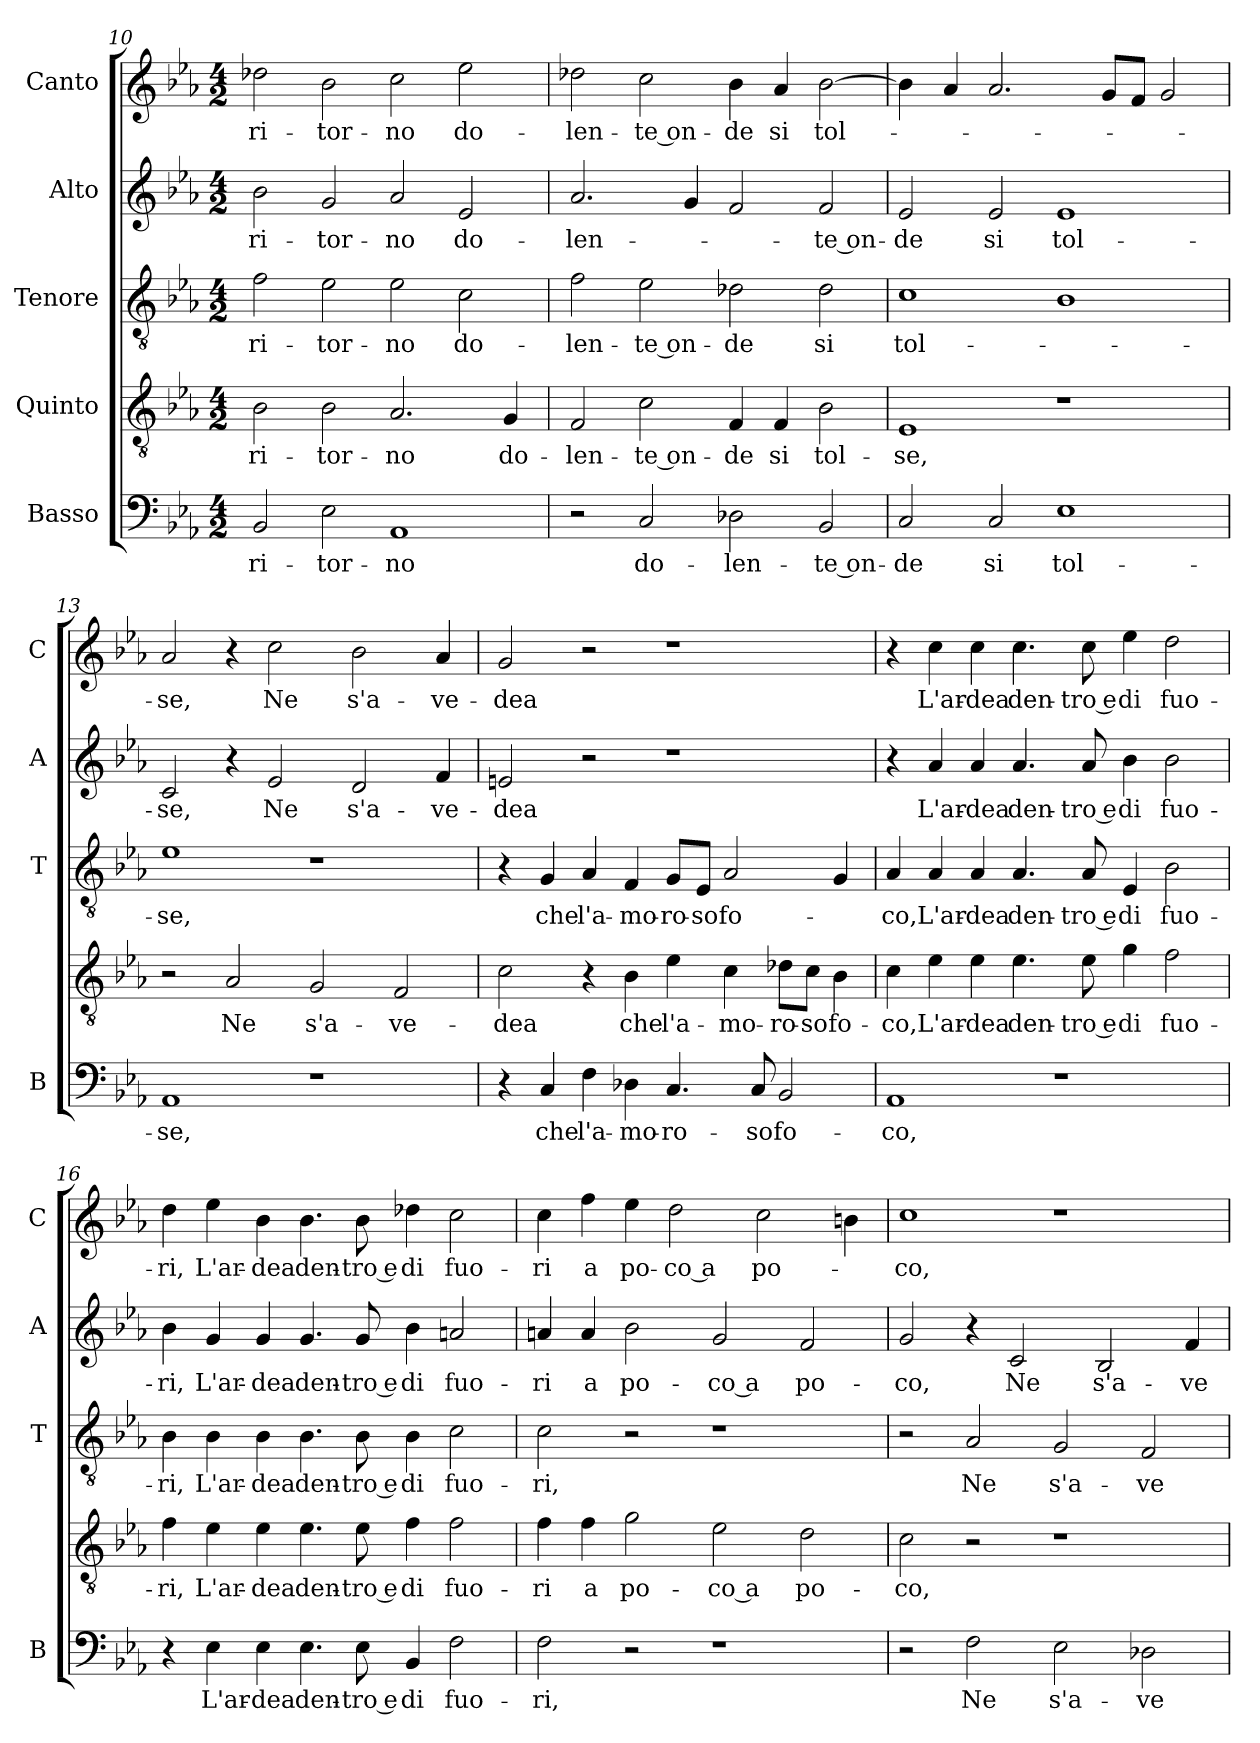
**kern	**text	**kern	**text	**kern	**text	**kern	**text	**kern	**text
*part5	*part5	*part4	*part4	*part3	*part3	*part2	*part2	*part1	*part1
*staff5	*staff5	*staff4	*staff4	*staff3	*staff3	*staff2	*staff2	*staff1	*staff1
*I"Basso	*	*I"Quinto	*	*I"Tenore	*	*I"Alto	*	*I"Canto	*
*I'B	*	*	*	*I'T	*	*I'A	*	*I'C	*
*clefF4	*	*clefGv2	*	*clefGv2	*	*clefG2	*	*clefG2	*
*k[b-e-a-]	*	*k[b-e-a-]	*	*k[b-e-a-]	*	*k[b-e-a-]	*	*k[b-e-a-]	*
*E-:	*	*E-:	*	*E-:	*	*E-:	*	*E-:	*
*M4/2	*	*M4/2	*	*M4/2	*	*M4/2	*	*M4/2	*
=10	=10	=10	=10	=10	=10	=10	=10	=10	=10
!	!LO:LY:b	!	!LO:LY:b	!	!LO:LY:b	!	!LO:LY:b	!	!LO:LY:b
2BB-/	ri-	2B-\	ri-	2f\	ri-	2b-\	ri-	2dd-X\	ri-
!	!LO:LY:b	!	!LO:LY:b	!	!LO:LY:b	!	!LO:LY:b	!	!LO:LY:b
2E-\	-tor-	2B-\	-tor-	2e-\	-tor-	2g/	-tor-	2b-\	-tor-
!	!LO:LY:b	!	!LO:LY:b	!	!LO:LY:b	!	!LO:LY:b	!	!LO:LY:b
1AA-	-no	2.A-/	-no	2e-\	-no	2a-/	-no	2cc\	-no
!	!	!	!	!	!LO:LY:b	!	!LO:LY:b	!	!LO:LY:b
.	.	.	.	2c\	do-	2e-/	do-	2ee-\	do-
!	!	!	!LO:LY:b	!	!	!	!	!	!
.	.	4G/	do-	.	.	.	.	.	.
=11	=11	=11	=11	=11	=11	=11	=11	=11	=11
!	!	!	!LO:LY:b	!	!LO:LY:b	!	!LO:LY:b	!	!LO:LY:b
2r	.	2F/	-len-	2f\	-len-	2.a-/	-len-	2dd-X\	-len-
!	!LO:LY:b	!	!LO:LY:b	!	!LO:LY:b	!	!	!	!LO:LY:b
2C/	do-	2c\	-te on-	2e-\	-te on-	.	.	2cc\	-te on-
.	.	.	.	.	.	4g/	.	.	.
!	!LO:LY:b	!	!LO:LY:b	!	!LO:LY:b	!	!	!	!LO:LY:b
2D-X\	-len-	4F/	-de	2d-X\	-de	2f/	.	4b-\	-de
!	!	!	!LO:LY:b	!	!	!	!	!	!LO:LY:b
.	.	4F/	si	.	.	.	.	4a-/	si
!	!LO:LY:b	!	!LO:LY:b	!	!LO:LY:b	!	!LO:LY:b	!	!LO:LY:b
2BB-/	-te on-	2B-\	tol-	2d-\	si	2f/	-te on-	[2b-\	tol-
=12	=12	=12	=12	=12	=12	=12	=12	=12	=12
!	!LO:LY:b	!	!LO:LY:b	!	!LO:LY:b	!	!LO:LY:b	!	!
2C/	-de	1E-	-se,	1c	tol-	2e-/	-de	4b-\]	.
.	.	.	.	.	.	.	.	4a-/	.
!	!LO:LY:b	!	!	!	!	!	!LO:LY:b	!	!
2C/	si	.	.	.	.	2e-/	si	2.a-/	.
!	!LO:LY:b	!	!	!	!	!	!LO:LY:b	!	!
1E-	tol-	1r	.	1B-	.	1e-	tol-	.	.
.	.	.	.	.	.	.	.	8g/L	.
.	.	.	.	.	.	.	.	8f/J	.
.	.	.	.	.	.	.	.	2g/	.
!!LO:LB:g=z
=13	=13	=13	=13	=13	=13	=13	=13	=13	=13
!	!LO:LY:b	!	!	!	!LO:LY:b	!	!LO:LY:b	!	!LO:LY:b
1AA-	-se,	2r	.	1e-	-se,	2c/	-se,	2a-/	-se,
!	!	!	!LO:LY:b	!	!	!	!	!	!
.	.	2A-/	Ne	.	.	4r	.	4r	.
!	!	!	!	!	!	!	!LO:LY:b	!	!LO:LY:b
.	.	.	.	.	.	2e-/	Ne	2cc\	Ne
!	!	!	!LO:LY:b	!	!	!	!	!	!
1r	.	2G/	s'a-	1r	.	.	.	.	.
!	!	!	!	!	!	!	!LO:LY:b	!	!LO:LY:b
.	.	.	.	.	.	2d/	s'a-	2b-\	s'a-
!	!	!	!LO:LY:b	!	!	!	!	!	!
.	.	2F/	-ve-	.	.	.	.	.	.
!	!	!	!	!	!	!	!LO:LY:b	!	!LO:LY:b
.	.	.	.	.	.	4f/	-ve-	4a-/	-ve-
=14	=14	=14	=14	=14	=14	=14	=14	=14	=14
!	!	!	!LO:LY:b	!	!	!	!LO:LY:b	!	!LO:LY:b
4r	.	2c\	-dea	4r	.	2en/	-dea	2g/	-dea
!	!LO:LY:b	!	!	!	!LO:LY:b	!	!	!	!
4C/	che	.	.	4G/	che	.	.	.	.
!	!LO:LY:b	!	!	!	!LO:LY:b	!	!	!	!
4F\	l'a-	4r	.	4A-/	l'a-	2r	.	2r	.
!	!LO:LY:b	!	!LO:LY:b	!	!LO:LY:b	!	!	!	!
4D-X\	-mo-	4B-\	che	4F/	-mo-	.	.	.	.
!	!LO:LY:b	!	!LO:LY:b	!	!LO:LY:b	!	!	!	!
4.C/	-ro-	4e-\	l'a-	8G/L	-ro-	1r	.	1r	.
!	!	!	!	!	!LO:LY:b	!	!	!	!
.	.	.	.	8E-/J	-so	.	.	.	.
!	!	!	!LO:LY:b	!	!LO:LY:b	!	!	!	!
.	.	4c\	-mo-	2A-/	fo-	.	.	.	.
!	!LO:LY:b	!	!	!	!	!	!	!	!
8C/	-so	.	.	.	.	.	.	.	.
!	!LO:LY:b	!	!LO:LY:b	!	!	!	!	!	!
2BB-/	fo-	8d-X\L	-ro-	.	.	.	.	.	.
!	!	!	!LO:LY:b	!	!	!	!	!	!
.	.	8c\J	-so	.	.	.	.	.	.
!	!	!	!LO:LY:b	!	!	!	!	!	!
.	.	4B-\	fo-	4G/	.	.	.	.	.
=15	=15	=15	=15	=15	=15	=15	=15	=15	=15
!	!LO:LY:b	!	!LO:LY:b	!	!LO:LY:b	!	!	!	!
1AA-	-co,	4c\	-co,	4A-/	-co,	4r	.	4r	.
!	!	!	!LO:LY:b	!	!LO:LY:b	!	!LO:LY:b	!	!LO:LY:b
.	.	4e-\	L'ar-	4A-/	L'ar-	4a-/	L'ar-	4cc\	L'ar-
!	!	!	!LO:LY:b	!	!LO:LY:b	!	!LO:LY:b	!	!LO:LY:b
.	.	4e-\	-dea	4A-/	-dea	4a-/	-dea	4cc\	-dea
!	!	!	!LO:LY:b	!	!LO:LY:b	!	!LO:LY:b	!	!LO:LY:b
.	.	4.e-\	den-	4.A-/	den-	4.a-/	den-	4.cc\	den-
1r	.	.	.	.	.	.	.	.	.
!	!	!	!LO:LY:b	!	!LO:LY:b	!	!LO:LY:b	!	!LO:LY:b
.	.	8e-\	-tro e	8A-/	-tro e	8a-/	-tro e	8cc\	-tro e
!	!	!	!LO:LY:b	!	!LO:LY:b	!	!LO:LY:b	!	!LO:LY:b
.	.	4g\	di	4E-/	di	4b-\	di	4ee-\	di
!	!	!	!LO:LY:b	!	!LO:LY:b	!	!LO:LY:b	!	!LO:LY:b
.	.	2f\	fuo-	2B-\	fuo-	2b-\	fuo-	2dd\	fuo-
!!LO:LB:g=z
=16	=16	=16	=16	=16	=16	=16	=16	=16	=16
!	!	!	!LO:LY:b	!	!LO:LY:b	!	!LO:LY:b	!	!LO:LY:b
4r	.	4f\	-ri,	4B-\	-ri,	4b-\	-ri,	4dd\	-ri,
!	!LO:LY:b	!	!LO:LY:b	!	!LO:LY:b	!	!LO:LY:b	!	!LO:LY:b
4E-\	L'ar-	4e-\	L'ar-	4B-\	L'ar-	4g/	L'ar-	4ee-\	L'ar-
!	!LO:LY:b	!	!LO:LY:b	!	!LO:LY:b	!	!LO:LY:b	!	!LO:LY:b
4E-\	-dea	4e-\	-dea	4B-\	-dea	4g/	-dea	4b-\	-dea
!	!LO:LY:b	!	!LO:LY:b	!	!LO:LY:b	!	!LO:LY:b	!	!LO:LY:b
4.E-\	den-	4.e-\	den-	4.B-\	den-	4.g/	den-	4.b-\	den-
!	!LO:LY:b	!	!LO:LY:b	!	!LO:LY:b	!	!LO:LY:b	!	!LO:LY:b
8E-\	-tro e	8e-\	-tro e	8B-\	-tro e	8g/	-tro e	8b-\	-tro e
!	!LO:LY:b	!	!LO:LY:b	!	!LO:LY:b	!	!LO:LY:b	!	!LO:LY:b
4BB-/	di	4f\	di	4B-\	di	4b-\	di	4dd-X\	di
!	!LO:LY:b	!	!LO:LY:b	!	!LO:LY:b	!	!LO:LY:b	!	!LO:LY:b
2F\	fuo-	2f\	fuo-	2c\	fuo-	2an/	fuo-	2cc\	fuo-
=17	=17	=17	=17	=17	=17	=17	=17	=17	=17
!	!LO:LY:b	!	!LO:LY:b	!	!LO:LY:b	!	!LO:LY:b	!	!LO:LY:b
2F\	-ri,	4f\	-ri	2c\	-ri,	4an/	-ri	4cc\	-ri
!	!	!	!LO:LY:b	!	!	!	!LO:LY:b	!	!LO:LY:b
.	.	4f\	a	.	.	4a/	a	4ff\	a
!	!	!	!LO:LY:b	!	!	!	!LO:LY:b	!	!LO:LY:b
2r	.	2g\	po-	2r	.	2b-\	po-	4ee-\	po-
!	!	!	!	!	!	!	!	!	!LO:LY:b
.	.	.	.	.	.	.	.	2dd\	-co a
!	!	!	!LO:LY:b	!	!	!	!LO:LY:b	!	!
1r	.	2e-\	-co a	1r	.	2g/	-co a	.	.
!	!	!	!	!	!	!	!	!	!LO:LY:b
.	.	.	.	.	.	.	.	2cc\	po-
!	!	!	!LO:LY:b	!	!	!	!LO:LY:b	!	!
.	.	2d\	po-	.	.	2f/	po-	.	.
.	.	.	.	.	.	.	.	4bn\	.
=18	=18	=18	=18	=18	=18	=18	=18	=18	=18
!	!	!	!LO:LY:b	!	!	!	!LO:LY:b	!	!LO:LY:b
2r	.	2c\	-co,	2r	.	2g/	-co,	1cc	-co,
!	!LO:LY:b	!	!	!	!LO:LY:b	!	!	!	!
2F\	Ne	2r	.	2A-/	Ne	4r	.	.	.
!	!	!	!	!	!	!	!LO:LY:b	!	!
.	.	.	.	.	.	2c/	Ne	.	.
!	!LO:LY:b	!	!	!	!LO:LY:b	!	!	!	!
2E-\	s'a-	1r	.	2G/	s'a-	.	.	1r	.
!	!	!	!	!	!	!	!LO:LY:b	!	!
.	.	.	.	.	.	2B-/	s'a-	.	.
!	!LO:LY:b	!	!	!	!LO:LY:b	!	!	!	!
2D-X\	-ve-	.	.	2F/	-ve-	.	.	.	.
!	!	!	!	!	!	!	!LO:LY:b	!	!
.	.	.	.	.	.	4f/	-ve-	.	.
=	=	=	=	=	=	=	=	=	=
*-	*-	*-	*-	*-	*-	*-	*-	*-	*-
